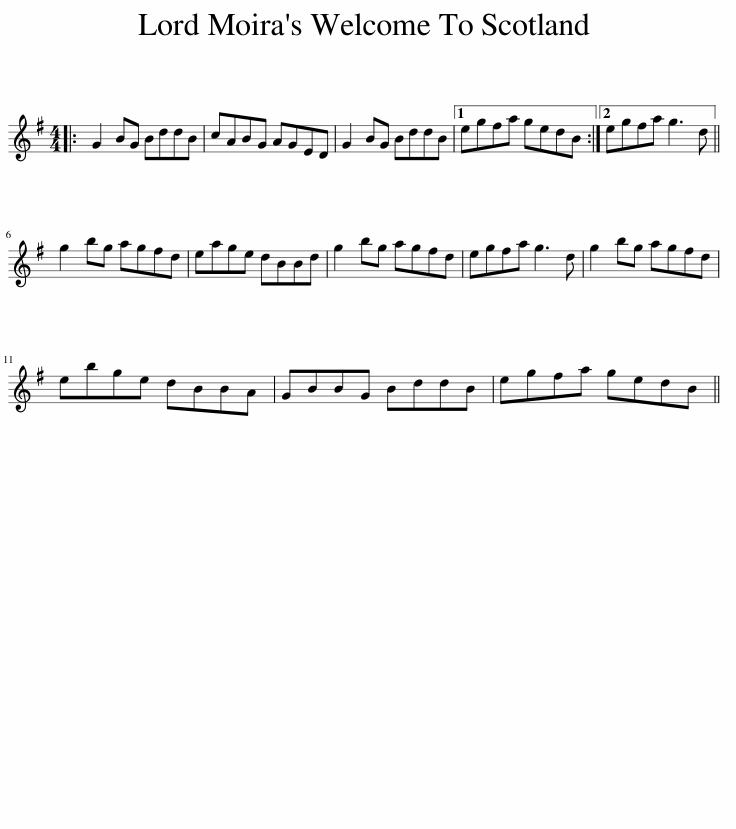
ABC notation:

X:1
L:1/8
M:4/4
I:linebreak $
K:G
V:1 treble
V:1
|: G2 BG BddB | cABG AGED | G2 BG BddB |1 egfa gedB :|2 egfa g3 d ||$ %5
 g2 bg agfd | eage dBBd | g2 bg agfd | egfa g3 d | g2 bg agfd |$ %10
 ebge dBBA | GBBG BddB | egfa gedB || %13
